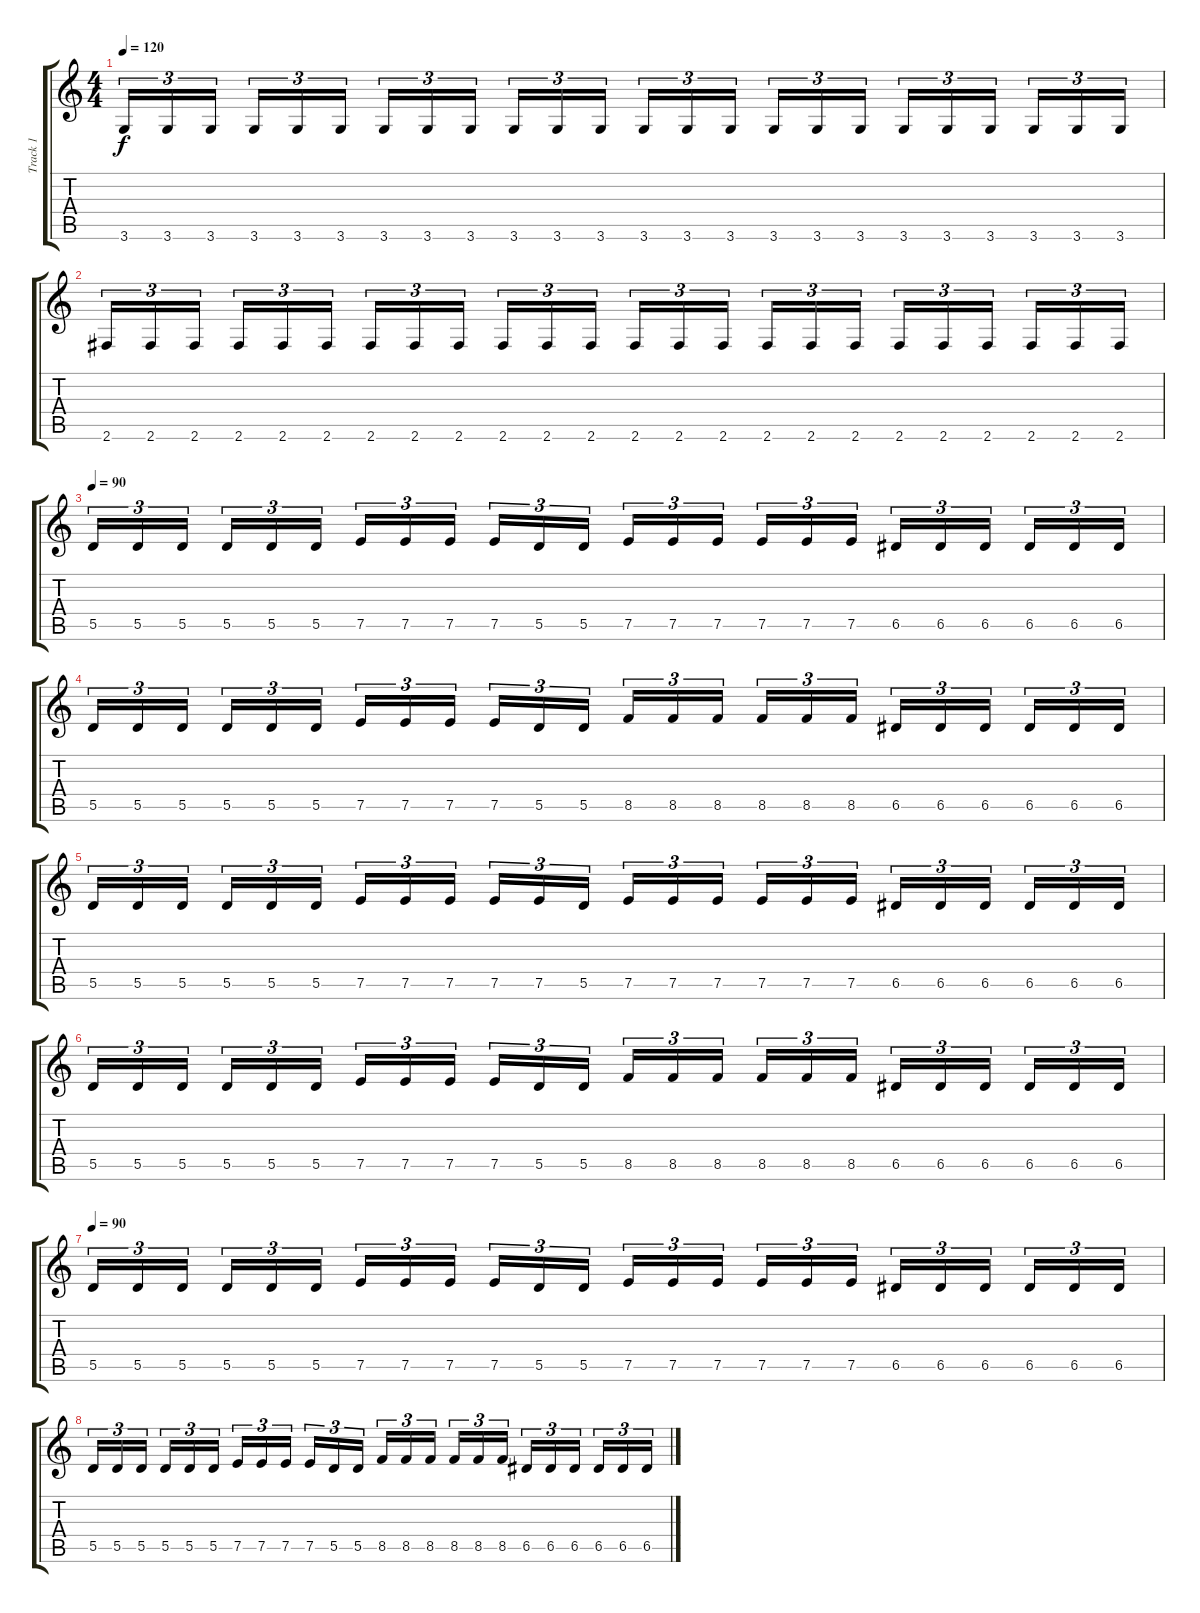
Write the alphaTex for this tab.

\track ("Track 1" "Track 1") {instrument distortionguitar}
\staff {score tabs}
\tuning (E4 B3 G3 D3 A2 E2) {hide}
\ts (4 4)
\tempo 120
\clef g2
\ks c
3.6.16{tu (3 2) dy f} 3.6.16{tu (3 2)} 3.6.16{tu (3 2)} 3.6.16{tu (3 2)} 3.6.16{tu (3 2)} 3.6.16{tu (3 2)} 3.6.16{tu (3 2)} 3.6.16{tu (3 2)} 3.6.16{tu (3 2)} 3.6.16{tu (3 2)} 3.6.16{tu (3 2)} 3.6.16{tu (3 2)} 3.6.16{tu (3 2)} 3.6.16{tu (3 2)} 3.6.16{tu (3 2)} 3.6.16{tu (3 2)} 3.6.16{tu (3 2)} 3.6.16{tu (3 2)} 3.6.16{tu (3 2)} 3.6.16{tu (3 2)} 3.6.16{tu (3 2)} 3.6.16{tu (3 2)} 3.6.16{tu (3 2)} 3.6.16{tu (3 2)} |
2.6.16{tu (3 2)} 2.6.16{tu (3 2)} 2.6.16{tu (3 2)} 2.6.16{tu (3 2)} 2.6.16{tu (3 2)} 2.6.16{tu (3 2)} 2.6.16{tu (3 2)} 2.6.16{tu (3 2)} 2.6.16{tu (3 2)} 2.6.16{tu (3 2)} 2.6.16{tu (3 2)} 2.6.16{tu (3 2)} 2.6.16{tu (3 2)} 2.6.16{tu (3 2)} 2.6.16{tu (3 2)} 2.6.16{tu (3 2)} 2.6.16{tu (3 2)} 2.6.16{tu (3 2)} 2.6.16{tu (3 2)} 2.6.16{tu (3 2)} 2.6.16{tu (3 2)} 2.6.16{tu (3 2)} 2.6.16{tu (3 2)} 2.6.16{tu (3 2)} |
\tempo 90
5.5.16{tu (3 2)} 5.5.16{tu (3 2)} 5.5.16{tu (3 2)} 5.5.16{tu (3 2)} 5.5.16{tu (3 2)} 5.5.16{tu (3 2)} 7.5.16{tu (3 2)} 7.5.16{tu (3 2)} 7.5.16{tu (3 2)} 7.5.16{tu (3 2)} 5.5.16{tu (3 2)} 5.5.16{tu (3 2)} 7.5.16{tu (3 2)} 7.5.16{tu (3 2)} 7.5.16{tu (3 2)} 7.5.16{tu (3 2)} 7.5.16{tu (3 2)} 7.5.16{tu (3 2)} 6.5.16{tu (3 2)} 6.5.16{tu (3 2)} 6.5.16{tu (3 2)} 6.5.16{tu (3 2)} 6.5.16{tu (3 2)} 6.5.16{tu (3 2)} |
5.5.16{tu (3 2)} 5.5.16{tu (3 2)} 5.5.16{tu (3 2)} 5.5.16{tu (3 2)} 5.5.16{tu (3 2)} 5.5.16{tu (3 2)} 7.5.16{tu (3 2)} 7.5.16{tu (3 2)} 7.5.16{tu (3 2)} 7.5.16{tu (3 2)} 5.5.16{tu (3 2)} 5.5.16{tu (3 2)} 8.5.16{tu (3 2)} 8.5.16{tu (3 2)} 8.5.16{tu (3 2)} 8.5.16{tu (3 2)} 8.5.16{tu (3 2)} 8.5.16{tu (3 2)} 6.5.16{tu (3 2)} 6.5.16{tu (3 2)} 6.5.16{tu (3 2)} 6.5.16{tu (3 2)} 6.5.16{tu (3 2)} 6.5.16{tu (3 2)} |
5.5.16{tu (3 2)} 5.5.16{tu (3 2)} 5.5.16{tu (3 2)} 5.5.16{tu (3 2)} 5.5.16{tu (3 2)} 5.5.16{tu (3 2)} 7.5.16{tu (3 2)} 7.5.16{tu (3 2)} 7.5.16{tu (3 2)} 7.5.16{tu (3 2)} 7.5.16{tu (3 2)} 5.5.16{tu (3 2)} 7.5.16{tu (3 2)} 7.5.16{tu (3 2)} 7.5.16{tu (3 2)} 7.5.16{tu (3 2)} 7.5.16{tu (3 2)} 7.5.16{tu (3 2)} 6.5.16{tu (3 2)} 6.5.16{tu (3 2)} 6.5.16{tu (3 2)} 6.5.16{tu (3 2)} 6.5.16{tu (3 2)} 6.5.16{tu (3 2)} |
5.5.16{tu (3 2)} 5.5.16{tu (3 2)} 5.5.16{tu (3 2)} 5.5.16{tu (3 2)} 5.5.16{tu (3 2)} 5.5.16{tu (3 2)} 7.5.16{tu (3 2)} 7.5.16{tu (3 2)} 7.5.16{tu (3 2)} 7.5.16{tu (3 2)} 5.5.16{tu (3 2)} 5.5.16{tu (3 2)} 8.5.16{tu (3 2)} 8.5.16{tu (3 2)} 8.5.16{tu (3 2)} 8.5.16{tu (3 2)} 8.5.16{tu (3 2)} 8.5.16{tu (3 2)} 6.5.16{tu (3 2)} 6.5.16{tu (3 2)} 6.5.16{tu (3 2)} 6.5.16{tu (3 2)} 6.5.16{tu (3 2)} 6.5.16{tu (3 2)} |
\tempo 90
5.5.16{tu (3 2)} 5.5.16{tu (3 2)} 5.5.16{tu (3 2)} 5.5.16{tu (3 2)} 5.5.16{tu (3 2)} 5.5.16{tu (3 2)} 7.5.16{tu (3 2)} 7.5.16{tu (3 2)} 7.5.16{tu (3 2)} 7.5.16{tu (3 2)} 5.5.16{tu (3 2)} 5.5.16{tu (3 2)} 7.5.16{tu (3 2)} 7.5.16{tu (3 2)} 7.5.16{tu (3 2)} 7.5.16{tu (3 2)} 7.5.16{tu (3 2)} 7.5.16{tu (3 2)} 6.5.16{tu (3 2)} 6.5.16{tu (3 2)} 6.5.16{tu (3 2)} 6.5.16{tu (3 2)} 6.5.16{tu (3 2)} 6.5.16{tu (3 2)} |
5.5.16{tu (3 2)} 5.5.16{tu (3 2)} 5.5.16{tu (3 2)} 5.5.16{tu (3 2)} 5.5.16{tu (3 2)} 5.5.16{tu (3 2)} 7.5.16{tu (3 2)} 7.5.16{tu (3 2)} 7.5.16{tu (3 2)} 7.5.16{tu (3 2)} 5.5.16{tu (3 2)} 5.5.16{tu (3 2)} 8.5.16{tu (3 2)} 8.5.16{tu (3 2)} 8.5.16{tu (3 2)} 8.5.16{tu (3 2)} 8.5.16{tu (3 2)} 8.5.16{tu (3 2)} 6.5.16{tu (3 2)} 6.5.16{tu (3 2)} 6.5.16{tu (3 2)} 6.5.16{tu (3 2)} 6.5.16{tu (3 2)} 6.5.16{tu (3 2)}
